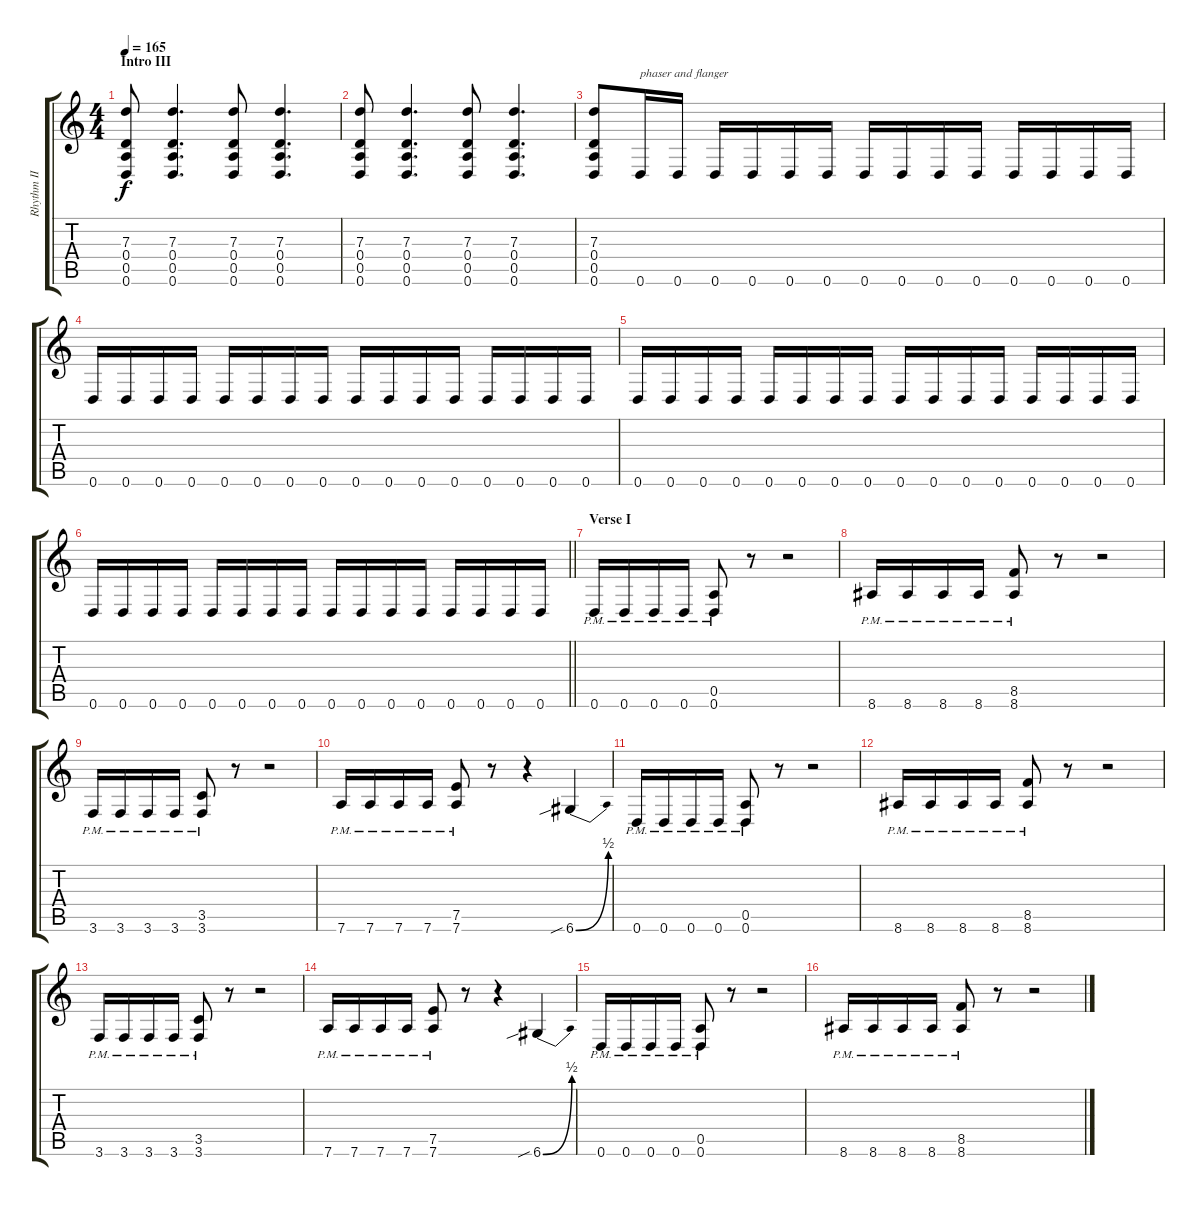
\track ("Rhythm II" "Rhythm II") {instrument distortionguitar}
\staff {score tabs}
\tuning (E4 B3 G3 D3 A2 D2) {hide}
\ts (4 4)
\section ("" "Intro III")
\tempo 165
\clef g2
\ks c
(7.3 0.4 0.5 0.6).8{dy f volume 13} (7.3 0.4 0.5 0.6).4{d} (7.3 0.4 0.5 0.6).8 (7.3 0.4 0.5 0.6).4{d} |
(7.3 0.4 0.5 0.6).8 (7.3 0.4 0.5 0.6).4{d} (7.3 0.4 0.5 0.6).8 (7.3 0.4 0.5 0.6).4{d} |
(7.3 0.4 0.5 0.6).8 0.6.16{txt "phaser and flanger" volume 5} 0.6.16 0.6.16 0.6.16 0.6.16 0.6.16 0.6.16 0.6.16 0.6.16 0.6.16 0.6.16 0.6.16 0.6.16 0.6.16 |
0.6.16 0.6.16 0.6.16 0.6.16 0.6.16 0.6.16 0.6.16 0.6.16 0.6.16 0.6.16 0.6.16 0.6.16 0.6.16 0.6.16 0.6.16 0.6.16 |
0.6.16 0.6.16 0.6.16 0.6.16 0.6.16 0.6.16 0.6.16 0.6.16 0.6.16 0.6.16 0.6.16 0.6.16 0.6.16 0.6.16 0.6.16 0.6.16 |
\barLineRight lightlight
0.6.16 0.6.16 0.6.16 0.6.16 0.6.16 0.6.16 0.6.16 0.6.16 0.6.16 0.6.16 0.6.16 0.6.16 0.6.16 0.6.16 0.6.16 0.6.16 |
\section ("" "Verse I")
0.6{pm}.16{volume 13} 0.6{pm}.16 0.6{pm}.16 0.6{pm}.16 (0.5{pm} 0.6{pm}).8 r.8 r.2 |
8.6{pm}.16 8.6{pm}.16 8.6{pm}.16 8.6{pm}.16 (8.5{pm} 8.6{pm}).8 r.8 r.2 |
3.6{pm}.16 3.6{pm}.16 3.6{pm}.16 3.6{pm}.16 (3.5{pm} 3.6{pm}).8 r.8 r.2 |
7.6{pm}.16 7.6{pm}.16 7.6{pm}.16 7.6{pm}.16 (7.5{pm} 7.6{pm}).8 r.8 r.4 6.6{be (bend 0 0 60 2) sib}.4 |
0.6{pm}.16 0.6{pm}.16 0.6{pm}.16 0.6{pm}.16 (0.5{pm} 0.6{pm}).8 r.8 r.2 |
8.6{pm}.16 8.6{pm}.16 8.6{pm}.16 8.6{pm}.16 (8.5{pm} 8.6{pm}).8 r.8 r.2 |
3.6{pm}.16 3.6{pm}.16 3.6{pm}.16 3.6{pm}.16 (3.5{pm} 3.6{pm}).8 r.8 r.2 |
7.6{pm}.16 7.6{pm}.16 7.6{pm}.16 7.6{pm}.16 (7.5{pm} 7.6{pm}).8 r.8 r.4 6.6{be (bend 0 0 60 2) sib}.4 |
0.6{pm}.16 0.6{pm}.16 0.6{pm}.16 0.6{pm}.16 (0.5{pm} 0.6{pm}).8 r.8 r.2 |
8.6{pm}.16 8.6{pm}.16 8.6{pm}.16 8.6{pm}.16 (8.5{pm} 8.6{pm}).8 r.8 r.2
